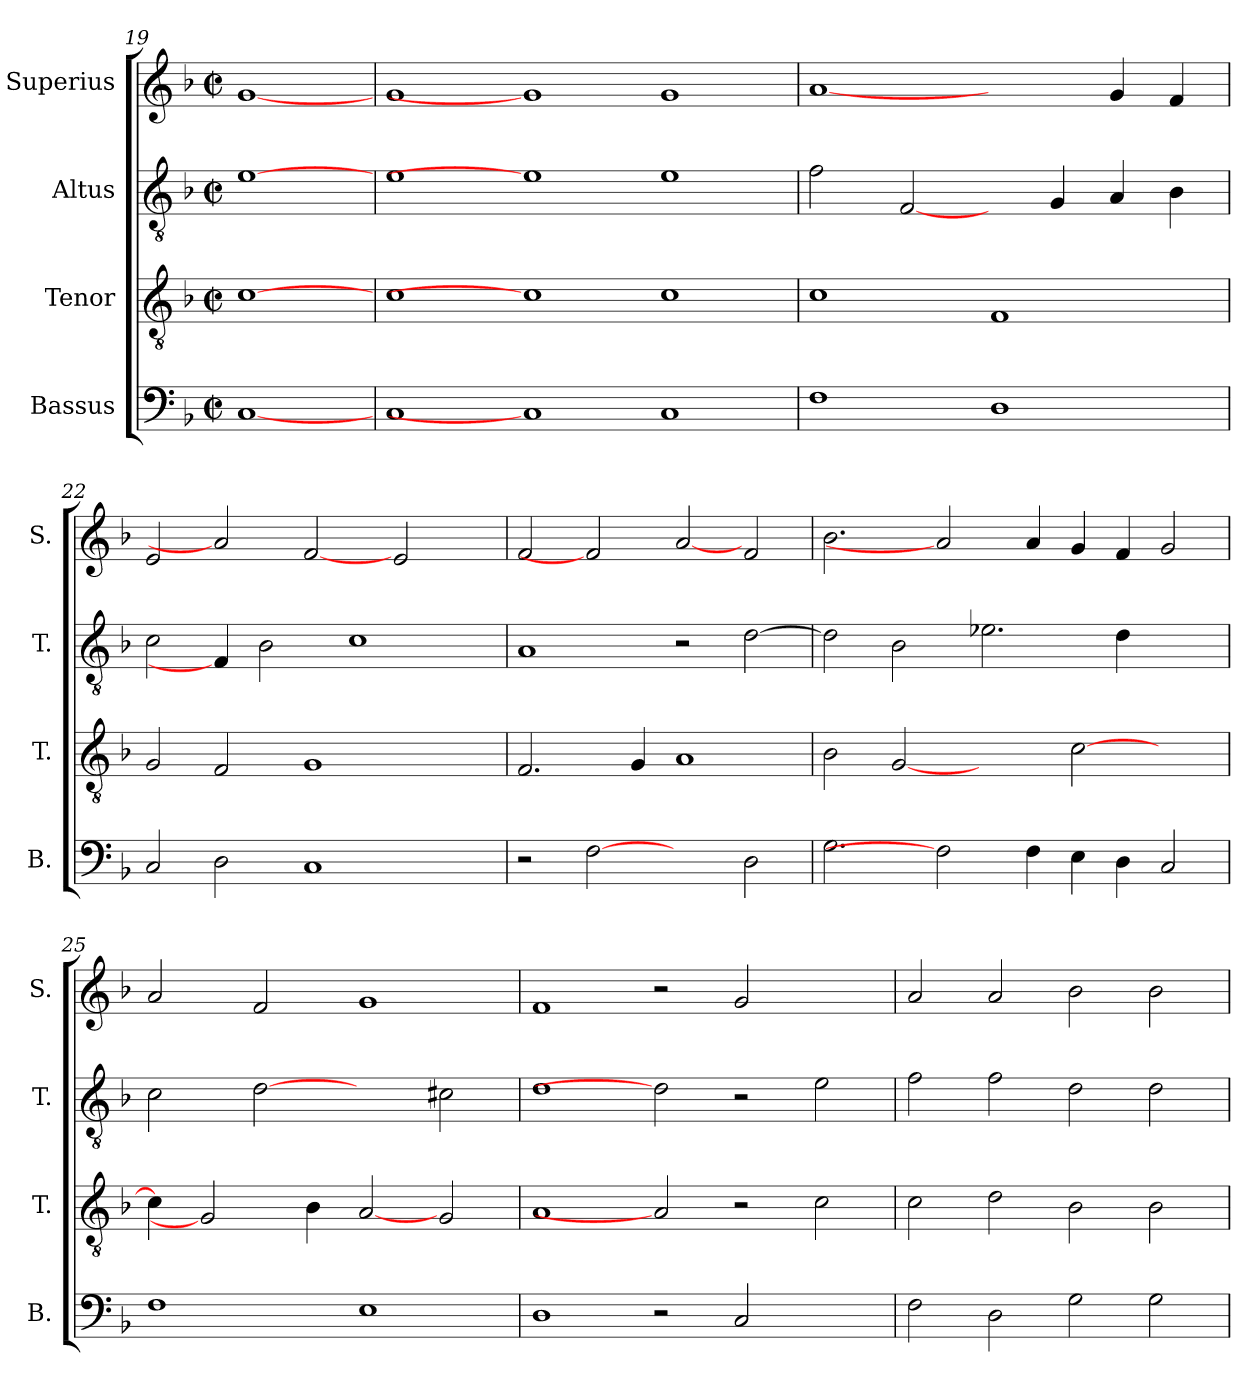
**kern	**kern	**kern	**kern
*part4	*part3	*part2	*part1
*staff4	*staff3	*staff2	*staff1
*I"Bassus	*I"Tenor	*I"Altus	*I"Superius
*I'B.	*I'T.	*I'T.	*I'S.
*clefF4	*clefGv2	*clefGv2	*clefG2
*	*ITrd7c12	*ITrd7c12	*
*k[b-]	*k[b-]	*k[b-]	*k[b-]
*F:	*F:	*F:	*F:
*M2/2	*M2/2	*M2/2	*M2/2
*met(c|)	*met(c|)	*met(c|)	*met(c|)
=19	=19	=19	=19
[1Ci	[1Ci	[1Ei	[1gi
=20	=20	=20	=20
1Ci	1Ci	1Ei	1gi
1Ci]	1Ci]	1Ei]	1gi]
1Ci	1Ci	1Ei	1gi
!!LO:LB:g=z
=21	=21	=21	=21
1Fi	1Ci	2Fi\	[1ai
.	.	[2FFi/	.
1Di	1FFi	4ryy	2ryy
.	.	4GGi/	.
.	.	4AAi/	4gi/
.	.	4BB-i\	4fi/
=22	=22	=22	=22
2Ci/	2GGi/	2Ci\	2ei/
2Di\	2FFi/	4FFi/]	2ai]
.	.	2BB-i\	.
1Ci	1GGi	.	[2fi
.	.	1Ci	.
.	.	.	2ei/
4ryy	4ryy	.	4ryy
=23	=23	=23	=23
2r	2.FFi/	1AAi	2fi/
[2Fi	.	.	2fi]
.	4GGi/	.	.
2ryy	1AAi	2r	[2ai
2Di\	.	[>2Di\	2fi/
=24	=24	=24	=24
2.Gi\	2BB-i\	2Di\]	2.b-i\
.	[2GGi	2BB-i\	.
2Fi]	.	.	2ai]
.	2ryy	2.E-Xi\	.
4Fi\	.	.	4ai/
4Ei\	[>2Ci\	.	4gi/
4Di\	.	4Di\	4fi/
2Ci/	2ryy	2ryy	2gi/
=25	=25	=25	=25
1Fi	4Ci\]	2Ci\	2ai/
.	2GGi]	.	.
.	.	[2Di	2fi/
.	4BB-i\	.	.
1Ei	[2AAi	2ryy	1gi
.	2GGi/	2C#Xi\	.
!!LO:PB:g=z
=26	=26	=26	=26
1Di	1AAi	1Di	1fi
2r	2AAi]	2Di]	2r
2Ci/	2r	2r	2gi/
2ryy	2Ci\	2Ei\	2ryy
=27	=27	=27	=27
2Fi\	2Ci\	2Fi\	2ai/
2Di\	2Di\	2Fi\	2ai/
2Gi\	2BB-i\	2Di\	2b-i\
2Gi\	2BB-i\	2Di\	2b-i\
=	=	=	=
*-	*-	*-	*-
